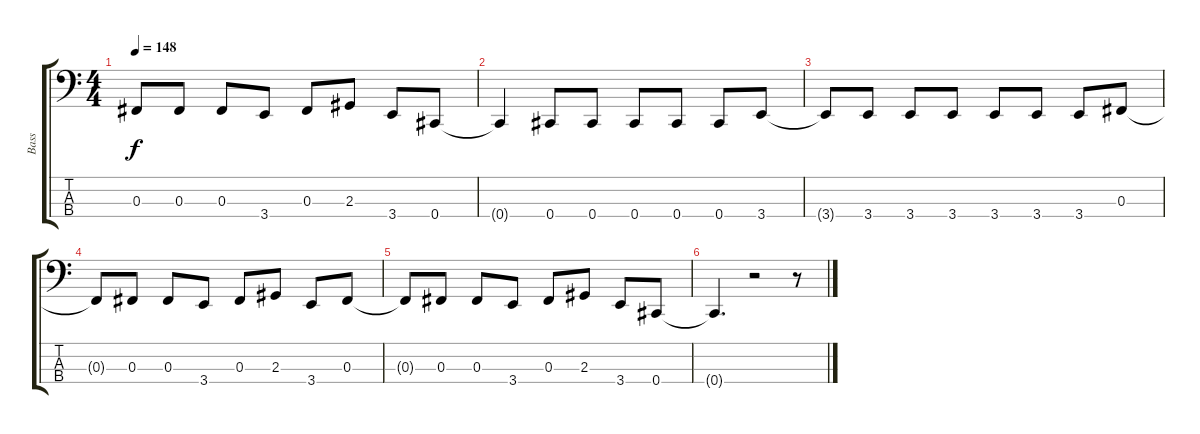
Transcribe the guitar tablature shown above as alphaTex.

\track ("Bass" "Bass") {instrument electricbassfinger}
\staff {score tabs}
\tuning (E2 B1 Gb1 Db1) {hide}
\ts (4 4)
\tempo 148
\clef f4
\ks c
0.3{t}.8{dy f} 0.3.8 0.3.8 3.4.8 0.3.8 2.3.8 3.4.8 0.4.8 |
0.4{t}.4 0.4.8 0.4.8 0.4.8 0.4.8 0.4.8 3.4.8 |
3.4{t}.8 3.4.8 3.4.8 3.4.8 3.4.8 3.4.8 3.4.8 0.3.8 |
0.3{t}.8 0.3.8 0.3.8 3.4.8 0.3.8 2.3.8 3.4.8 0.3.8 |
0.3{t}.8 0.3.8 0.3.8 3.4.8 0.3.8 2.3.8 3.4.8 0.4.8 |
0.4{t}.4{d} r.2 r.8
